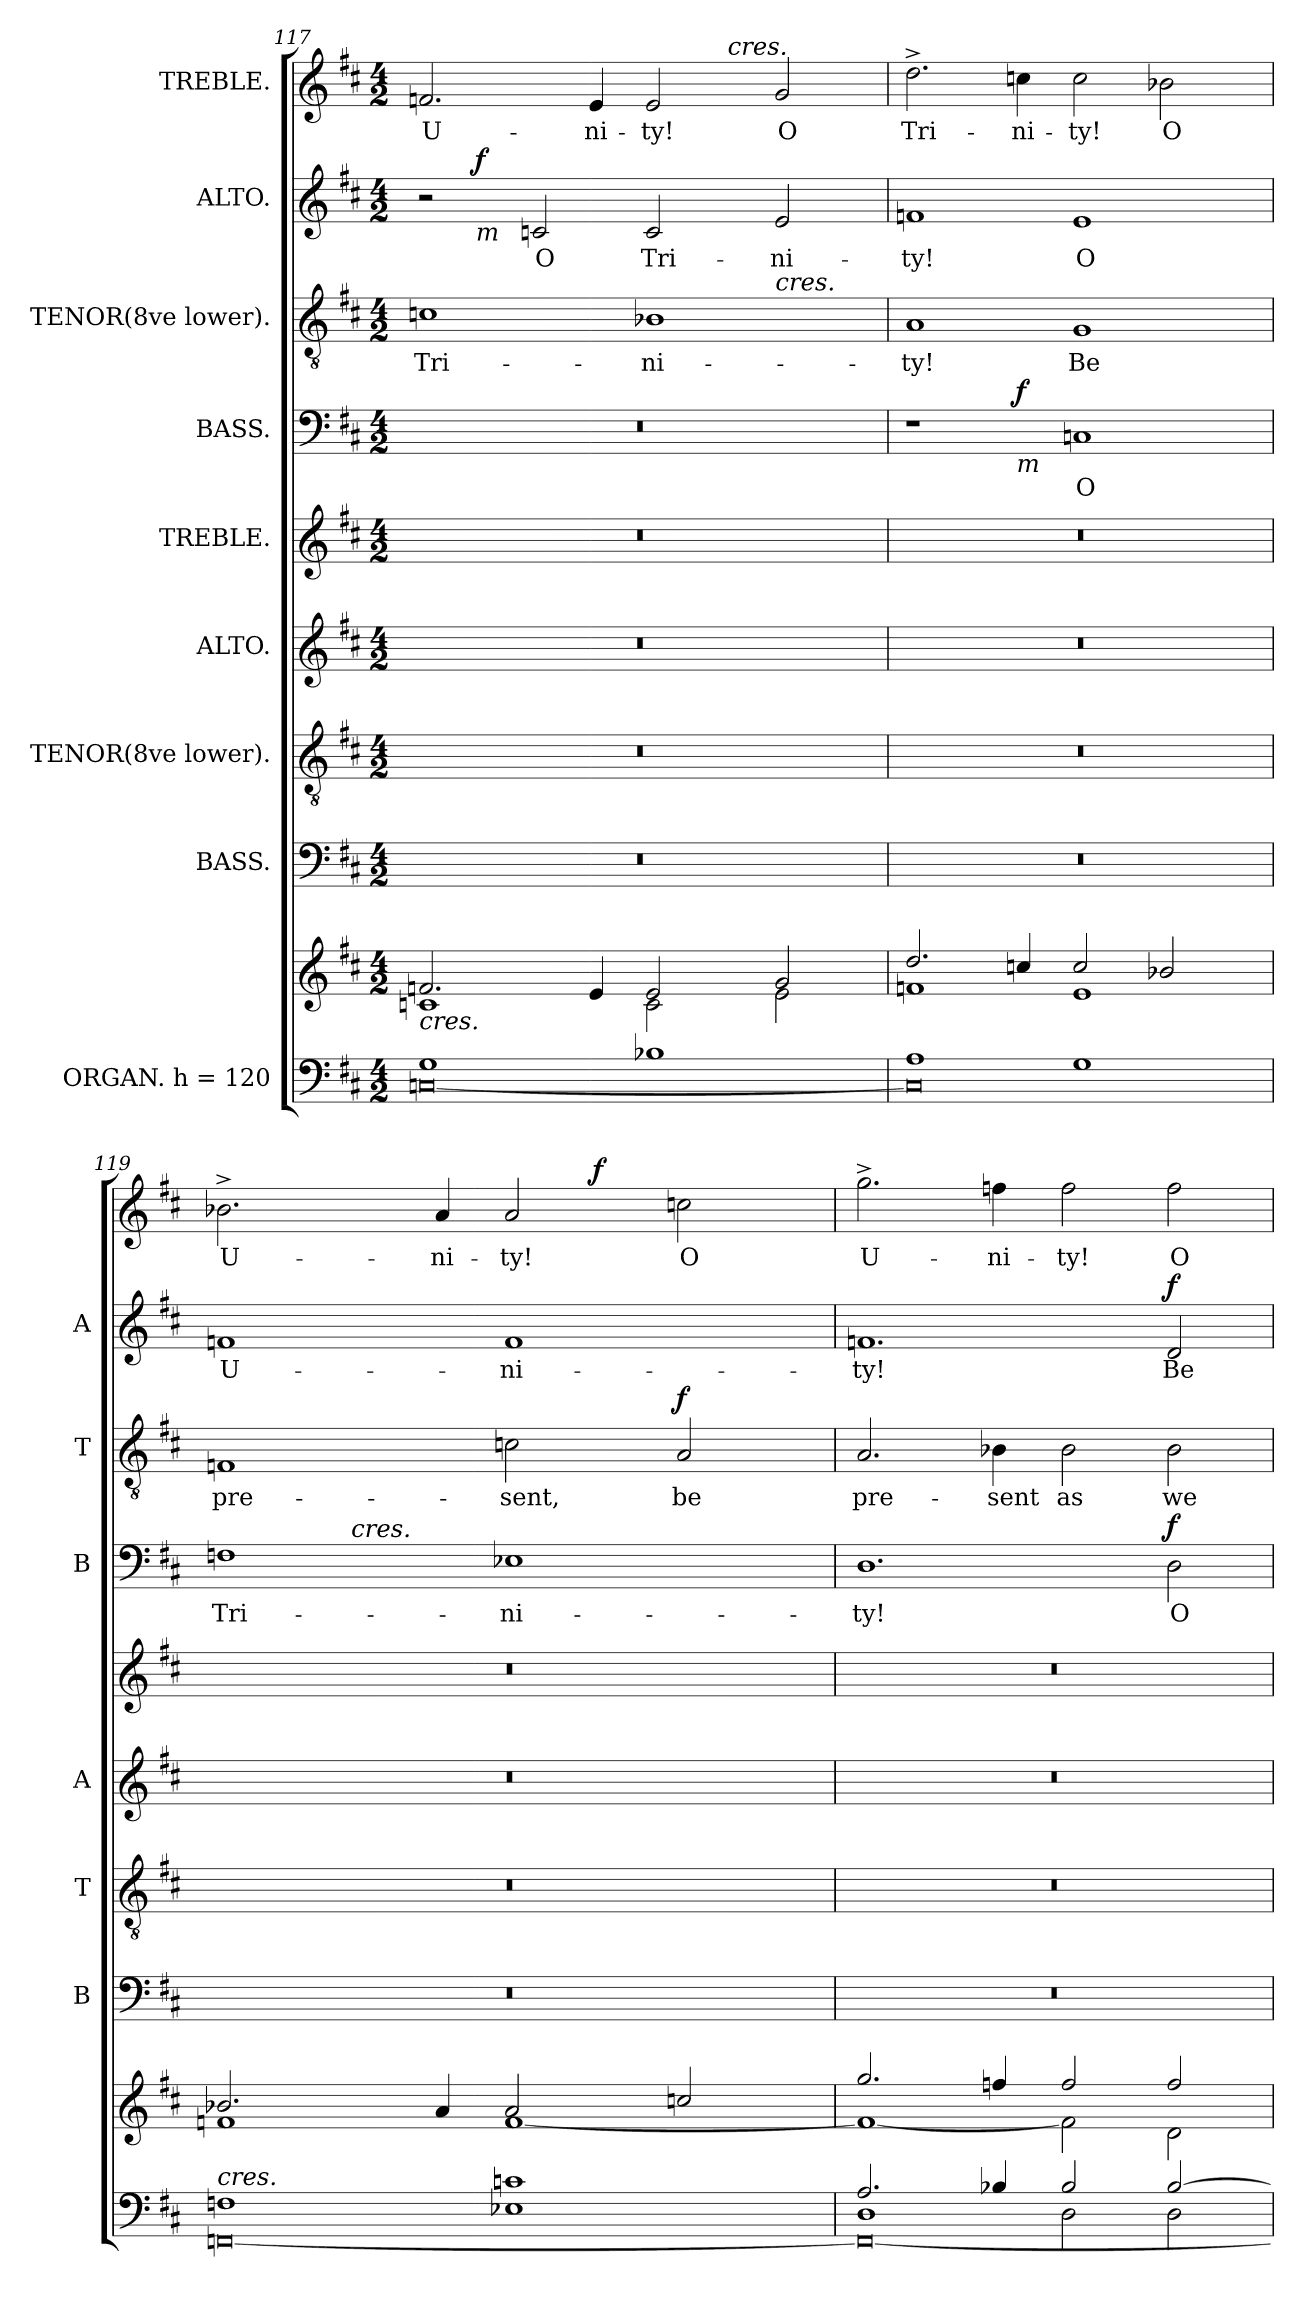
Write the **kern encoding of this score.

**kern	**kern	**kern	**kern	**kern	**kern	**kern	**text	**dynam	**kern	**text	**dynam	**kern	**text	**dynam	**kern	**text	**dynam
*part9	*part9	*part8	*part7	*part6	*part5	*part4	*part4	*part4	*part3	*part3	*part3	*part2	*part2	*part2	*part1	*part1	*part1
*staff10	*staff9	*staff8	*staff7	*staff6	*staff5	*staff4	*staff4	*staff4	*staff3	*staff3	*staff3	*staff2	*staff2	*staff2	*staff1	*staff1	*staff1
*I"ORGAN.  h = 120	*	*I"BASS.	*I"TENOR(8ve lower).	*I"ALTO.	*I"TREBLE.	*I"BASS.	*	*	*I"TENOR(8ve lower).	*	*	*I"ALTO.	*	*	*I"TREBLE.	*	*
*	*	*I'B	*I'T	*I'A	*	*I'B	*	*	*I'T	*	*	*I'A	*	*	*	*	*
!!LO:PB:g=z
*clefF4	*clefG2	*clefF4	*clefGv2	*clefG2	*clefG2	*clefF4	*	*	*clefGv2	*	*	*clefG2	*	*	*clefG2	*	*
*	*	*	*ITrd7c12	*	*	*	*	*	*ITrd7c12	*	*	*	*	*	*	*	*
*k[f#c#]	*k[f#c#]	*k[f#c#]	*k[f#c#]	*k[f#c#]	*k[f#c#]	*k[f#c#]	*	*	*k[f#c#]	*	*	*k[f#c#]	*	*	*k[f#c#]	*	*
*D:	*D:	*D:	*D:	*D:	*D:	*D:	*	*	*D:	*	*	*D:	*	*	*D:	*	*
*M4/2	*M4/2	*M4/2	*M4/2	*M4/2	*M4/2	*M4/2	*	*	*M4/2	*	*	*M4/2	*	*	*M4/2	*	*
=117	=117	=117	=117	=117	=117	=117	=117	=117	=117	=117	=117	=117	=117	=117	=117	=117	=117
*^	*^	*	*	*	*	*	*	*	*	*	*	*	*	*	*	*	*
!	!	!LO:TX:b:i:t=cres.	!	!	!	!	!	!	!	!	!	!	!	!	!	!	!	!	!
!	!	!	!	!LO:N:vis=1	!LO:N:vis=1	!LO:N:vis=1	!LO:N:vis=1	!LO:N:vis=1	!	!	!	!LO:LY:b	!	!	!	!	!	!LO:LY:b	!
*	*	*	*	*	*	*	*	*	*	*	*^	*	*	*^	*	*	*^	*	*
1G	[<0Cn	2.fn/	1cn	0r	0r	0r	0r	0r	.	.	1Cn	1.ryy	Tri-	.	2r	4ryy	.	.	2.fn/	1ryy	U-	.
!	!	!	!	!	!	!	!	!	!	!	!	!	!	!	!	!LO:TX:b:i:t=m	!	!	!	!	!	!
!	!	!	!	!	!	!	!	!	!	!	!	!	!	!	!	!	!	!LO:DY:b	!	!	!	!
.	.	.	.	.	.	.	.	.	.	.	.	.	.	.	.	1..ryy	.	f	.	.	.	.
!	!	!	!	!	!	!	!	!	!	!	!	!	!	!	!	!	!LO:LY:b	!	!	!	!	!
.	.	.	.	.	.	.	.	.	.	.	.	.	.	.	2cn/	.	O	.	.	.	.	.
!	!	!	!	!	!	!	!	!	!	!	!	!	!	!	!	!	!	!	!	!	!LO:LY:b	!
.	.	4e/	.	.	.	.	.	.	.	.	.	.	.	.	.	.	.	.	4e/	.	-ni-	.
!	!	!	!	!	!	!	!	!	!	!	!	!	!LO:LY:b	!	!	!	!LO:LY:b	!	!	!	!LO:LY:b	!
1B-X	.	2e/	2c\	.	.	.	.	.	.	.	1BB-X	.	-ni-	.	2c/	.	Tri-	.	2e/	4ryy	-ty!	.
.	.	.	.	.	.	.	.	.	.	.	.	.	.	.	.	.	.	.	.	16ryy	.	.
!	!	!	!	!	!	!	!	!	!	!	!	!	!	!	!	!	!	!	!	!LO:TX:a:i:t=cres.	!	!
.	.	.	.	.	.	.	.	.	.	.	.	.	.	.	.	.	.	.	.	2ryy	.	.
!	!	!	!	!	!	!	!	!	!	!	!	!LO:TX:a:i:t=cres.	!	!	!	!	!	!	!	!	!	!
!	!	!	!	!	!	!	!	!	!	!	!	!	!	!	!	!	!LO:LY:b	!	!	!	!LO:LY:b	!
.	.	2g/	2e\	.	.	.	.	.	.	.	.	2ryy	.	.	2e/	.	-ni-	.	2g/	.	O	.
.	.	.	.	.	.	.	.	.	.	.	.	.	.	.	.	.	.	.	.	8.ryy	.	.
=118	=118	=118	=118	=118	=118	=118	=118	=118	=118	=118	=118	=118	=118	=118	=118	=118	=118	=118	=118	=118	=118	=118
!	!	!	!	!	!	!	!	!	!	!	!	!	!	!	!LO:TX:a:i:t=cres.	!	!	!	!	!	!	!
!	!	!	!	!LO:N:vis=1	!LO:N:vis=1	!LO:N:vis=1	!LO:N:vis=1	!	!	!	!	!	!LO:LY:b	!	!	!	!LO:LY:b	!	!	!	!LO:LY:b	!
*	*	*	*	*	*	*	*	*	*	*	*v	*v	*	*	*	*	*	*	*v	*v	*	*
*	*	*	*	*	*	*	*	*^	*	*	*	*	*	*v	*v	*	*	*	*	*
1A	0C]	2.dd/	1fn	0r	0r	0r	0r	1r	2.ryy	.	.	1AA	-ty!	.	1fn	-ty!	.	2.dd^>\	Tri-	.
!	!	!	!	!	!	!	!	!	!LO:TX:b:i:t=m	!	!	!	!	!	!	!	!	!	!	!
!	!	!	!	!	!	!	!	!	!	!	!LO:DY:b	!	!	!	!	!	!	!	!LO:LY:b	!
.	.	4ccn/	.	.	.	.	.	.	1ryy	.	f	.	.	.	.	.	.	4ccn\	-ni-	.
!	!	!	!	!	!	!	!	!	!	!LO:LY:b	!	!	!LO:LY:b	!	!	!LO:LY:b	!	!	!LO:LY:b	!
1G	.	2cc/	1e	.	.	.	.	1Cn	.	O	.	1GG	Be	.	1e	O	.	2cc\	-ty!	.
!	!	!	!	!	!	!	!	!	!	!	!	!	!	!	!	!	!	!	!LO:LY:b	!
.	.	2b-X/	.	.	.	.	.	.	.	.	.	.	.	.	.	.	.	2b-X\	O	.
.	.	.	.	.	.	.	.	.	4ryy	.	.	.	.	.	.	.	.	.	.	.
=119	=119	=119	=119	=119	=119	=119	=119	=119	=119	=119	=119	=119	=119	=119	=119	=119	=119	=119	=119	=119
!LO:TX:a:i:t=cres.	!	!	!	!	!	!	!	!	!	!	!	!	!	!	!	!	!	!	!	!
!	!	!	!	!LO:N:vis=1	!LO:N:vis=1	!LO:N:vis=1	!LO:N:vis=1	!	!	!LO:LY:b	!	!	!LO:LY:b	!	!	!LO:LY:b	!	!	!LO:LY:b	!
*	*	*	*	*	*	*	*	*	*	*	*	*	*	*	*	*	*	*^	*	*
1Fn	[<0FFn	2.b-X/	1fn	0r	0r	0r	0r	1Fn	4ryy	Tri-	.	1FFn	pre-	.	1fn	U-	.	2.b-X^>\	1ryy	U-	.
.	.	.	.	.	.	.	.	.	8ryy	.	.	.	.	.	.	.	.	.	.	.	.
.	.	.	.	.	.	.	.	.	32ryy	.	.	.	.	.	.	.	.	.	.	.	.
!	!	!	!	!	!	!	!	!	!LO:TX:a:i:t=cres.	!	!	!	!	!	!	!	!	!	!	!	!
.	.	.	.	.	.	.	.	.	1ryy	.	.	.	.	.	.	.	.	.	.	.	.
!	!	!	!	!	!	!	!	!	!	!	!	!	!	!	!	!	!	!	!	!LO:LY:b	!
.	.	4a/	.	.	.	.	.	.	.	.	.	.	.	.	.	.	.	4a/	.	-ni-	.
!	!	!	!	!	!	!	!	!	!	!LO:LY:b	!	!	!LO:LY:b	!	!	!LO:LY:b	!	!	!	!LO:LY:b	!
1E-X 1cn	.	2a/	[<1f	.	.	.	.	1E-X	.	-ni-	.	2Cn\	-sent,	.	1f	-ni-	.	2a/	4ryy	-ty!	.
.	.	.	.	.	.	.	.	.	.	.	.	.	.	.	.	.	.	.	32ryy	.	.
!	!	!	!	!	!	!	!	!	!	!	!	!	!	!	!	!	!	!	!	!	!LO:DY:b
.	.	.	.	.	.	.	.	.	.	.	.	.	.	.	.	.	.	.	2ryy	.	f
.	.	.	.	.	.	.	.	.	2ryy	.	.	.	.	.	.	.	.	.	.	.	.
!	!	!	!	!	!	!	!	!	!	!	!	!	!LO:LY:b	!LO:DY:b	!	!	!	!	!	!LO:LY:b	!
.	.	2ccn/	.	.	.	.	.	.	.	.	.	2AA/	be	f	.	.	.	2ccn\	.	O	.
.	.	.	.	.	.	.	.	.	.	.	.	.	.	.	.	.	.	.	8..ryy	.	.
.	.	.	.	.	.	.	.	.	16.ryy	.	.	.	.	.	.	.	.	.	.	.	.
=120	=120	=120	=120	=120	=120	=120	=120	=120	=120	=120	=120	=120	=120	=120	=120	=120	=120	=120	=120	=120	=120
*	*^	*	*	*	*	*	*	*	*	*	*	*	*	*	*	*	*	*	*	*	*
!	!	!	!	!	!LO:N:vis=1	!LO:N:vis=1	!LO:N:vis=1	!LO:N:vis=1	!	!	!LO:LY:b	!	!	!LO:LY:b	!	!	!LO:LY:b	!	!	!	!LO:LY:b	!
*	*	*	*	*	*	*	*	*	*v	*v	*	*	*	*	*	*	*	*	*v	*v	*	*
2.A/	0FF_	1D	2.gg/	1f_	0r	0r	0r	0r	1.D	-ty!	.	2.AA/	pre-	.	1.fn	-ty!	.	2.gg^>\	U-	.
!	!	!	!	!	!	!	!	!	!	!	!	!	!LO:LY:b	!	!	!	!	!	!LO:LY:b	!
4B-X/	.	.	4ffn/	.	.	.	.	.	.	.	.	4BB-X\	-sent	.	.	.	.	4ffn\	-ni-	.
!	!	!	!	!	!	!	!	!	!	!	!	!	!LO:LY:b	!	!	!	!	!	!LO:LY:b	!
2B-/	.	2D\	2ff/	2f\]	.	.	.	.	.	.	.	2BB-\	as	.	.	.	.	2ff\	-ty!	.
!	!	!	!	!	!	!	!	!	!	!LO:LY:b	!LO:DY:b	!	!LO:LY:b	!	!	!LO:LY:b	!LO:DY:b	!	!LO:LY:b	!
[>2B-/	.	2D\	2ff/	2d\	.	.	.	.	2D\	O	f	2BB-\	we	.	2d/	Be	f	2ff\	O	.
*v	*v	*v	*	*	*	*	*	*	*	*	*	*	*	*	*	*	*	*	*	*
*	*v	*v	*	*	*	*	*	*	*	*	*	*	*	*	*	*	*	*
=	=	=	=	=	=	=	=	=	=	=	=	=	=	=	=	=	=
*-	*-	*-	*-	*-	*-	*-	*-	*-	*-	*-	*-	*-	*-	*-	*-	*-	*-
